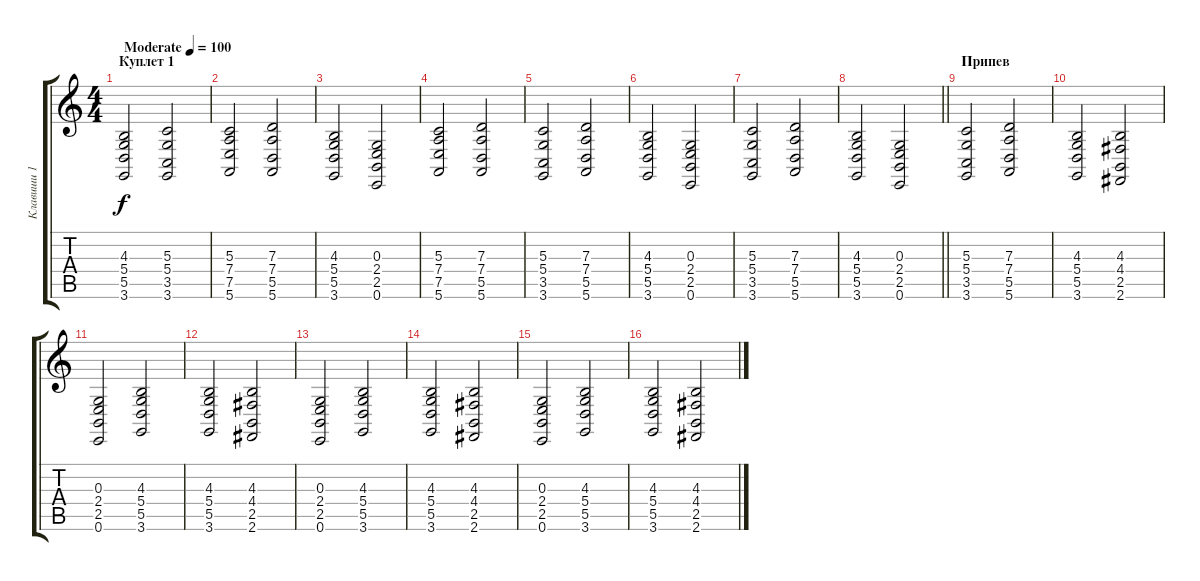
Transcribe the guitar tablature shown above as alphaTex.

\track ("Клавиши 1" "Клавиши 1") {instrument fx7echoes}
\staff {score tabs}
\tuning (E4 B3 G3 D3 A2 E2) {hide}
\ts (4 4)
\section ("" "Куплет 1")
\tempo (100 "Moderate")
\clef g2
\ks c
(4.3 5.4 5.5 3.6).2{dy f instrument fx7echoes} (5.3 5.4 3.5 3.6).2 |
(5.3 7.4 7.5 5.6).2 (7.3 7.4 5.5 5.6).2 |
(4.3 5.4 5.5 3.6).2 (0.3 2.4 2.5 0.6).2 |
(5.3 7.4 7.5 5.6).2 (7.3 7.4 5.5 5.6).2 |
(5.3 5.4 3.5 3.6).2 (7.3 7.4 5.5 5.6).2 |
(4.3 5.4 5.5 3.6).2 (0.3 2.4 2.5 0.6).2 |
(5.3 5.4 3.5 3.6).2 (7.3 7.4 5.5 5.6).2 |
\barLineRight lightlight
(4.3 5.4 5.5 3.6).2 (0.3 2.4 2.5 0.6).2 |
\section ("" "Припев")
(5.3 5.4 3.5 3.6).2 (7.3 7.4 5.5 5.6).2 |
(4.3 5.4 5.5 3.6).2 (4.3 4.4 2.5 2.6).2 |
(0.3 2.4 2.5 0.6).2 (4.3 5.4 5.5 3.6).2 |
(4.3 5.4 5.5 3.6).2 (4.3 4.4 2.5 2.6).2 |
(0.3 2.4 2.5 0.6).2 (4.3 5.4 5.5 3.6).2 |
(4.3 5.4 5.5 3.6).2 (4.3 4.4 2.5 2.6).2 |
(0.3 2.4 2.5 0.6).2 (4.3 5.4 5.5 3.6).2 |
(4.3 5.4 5.5 3.6).2 (4.3 4.4 2.5 2.6).2
